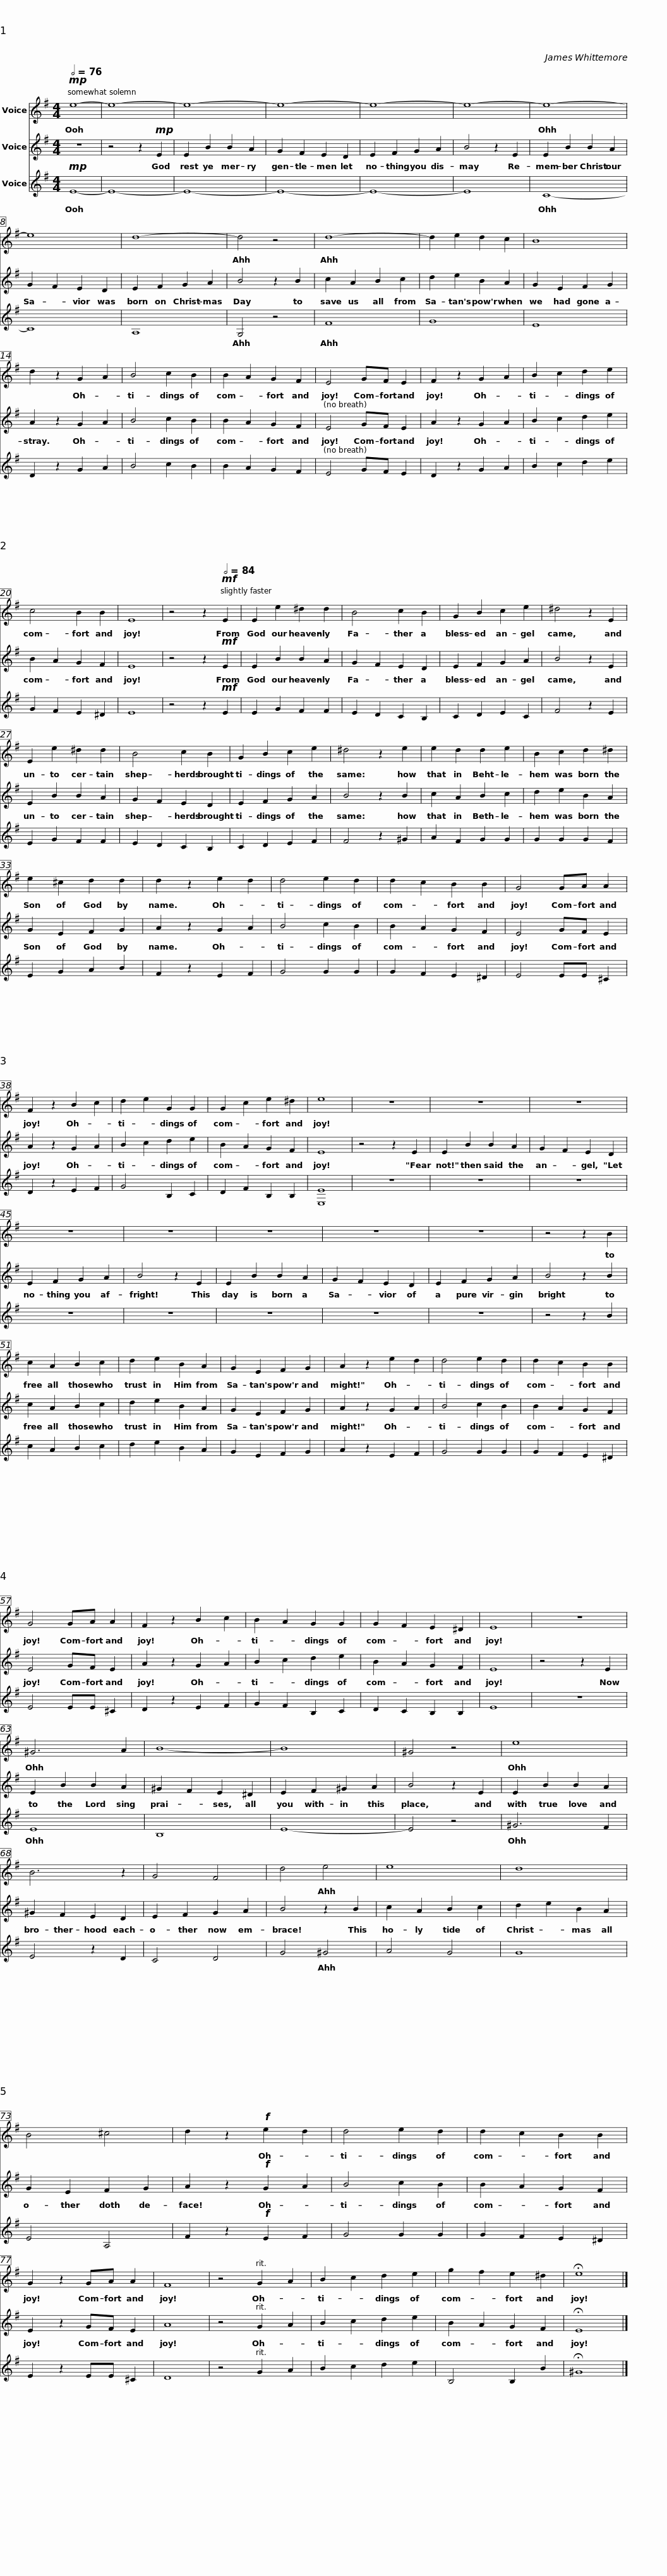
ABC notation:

X:1
%%score 1 2 3
L:1/8
Q:1/2=76
M:4/4
I:linebreak $
K:G
V:1 treble
V:2 treble
V:3 treble
V:1
!mp! e8- | e8- | e8- | e8- | e8- | %5
 e8- | e8- |$ e8 | d8- | d4 z4 | %10
 d8- | d2 e2 d2 c2 | B8 |$ d2 z2 G2 A2 | B4 c2 B2 | %15
 B2 A2 G2 F2 | E4 GF E2 | F2 z2 G2 A2 | B2 c2 d2 e2 | c4 B2 B2 | %20
 E8 |$ z4 z2[Q:1/2=84]!mf! E2 | E2 e2 ^d2 d2 | B4 c2 B2 | G2 B2 c2 e2 | %25
 ^d4 z2 E2 | E2 e2 ^d2 d2 |$ B4 c2 B2 | G2 B2 c2 e2 | ^d4 z2 e2 | %30
 e2 d2 d2 e2 | B2 c2 d2 ^d2 | e2 ^c2 d2 d2 |$ d2 z2 e2 d2 | d4 e2 d2 | %35
 d2 c2 B2 B2 | G4 GA A2 | F2 z2 B2 c2 | d2 e2 G2 G2 | G2 c2 e2 ^d2 | %40
 e8 |$ z8 | z8 | z8 | z8 | %45
 z8 | z8 | z8 |$ z8 | z4 z2 B2 | %50
 c2 A2 B2 c2 | d2 e2 B2 A2 | G2 E2 F2 G2 | A2 z2 e2 d2 |$ d4 e2 d2 | %55
 d2 c2 B2 B2 | G4 GA A2 | F2 z2 B2 c2 | B2 A2 G2 G2 | G2 F2 E2 ^D2 | %60
 E8 | z8 |$ ^G6 A2 | B8- | B8 | %65
 ^G4 z4 | e8 | B6 z2 |$ G4 F4 | d4 e4 | %70
 e8 | d8 | B4 ^c4 | d2 z2!f! e2 d2 | d4 e2 d2 |$ %75
 d2 c2 B2 B2 | G2 z2 GA A2 | F8 | z4 G2 A2 | B2 c2 d2 e2 | %80
 g2 f2 e2 ^d2 | !fermata!e8 |] %82
V:2
 z8 | z4 z2!mp! E2 | E2 B2 B2 A2 | G2 F2 E2 D2 | E2 F2 G2 A2 | %5
 B4 z2 E2 | E2 B2 B2 A2 |$ G2 F2 E2 D2 | E2 F2 G2 A2 | B4 z2 B2 | %10
 c2 A2 B2 c2 | d2 e2 B2 A2 | G2 E2 F2 G2 |$ A2 z2 G2 A2 | B4 c2 B2 | %15
 B2 A2 G2 F2 | E4 GF E2 | A2 z2 G2 A2 | B2 c2 d2 e2 | B2 A2 G2 F2 | %20
 E8 |$ z4 z2!mf! E2 | E2 B2 B2 A2 | G2 F2 E2 D2 | E2 F2 G2 A2 | %25
 B4 z2 E2 | E2 B2 B2 A2 |$ G2 F2 E2 D2 | E2 F2 G2 A2 | B4 z2 B2 | %30
 c2 A2 B2 c2 | d2 e2 B2 A2 | G2 E2 F2 G2 |$ A2 z2 G2 A2 | B4 c2 B2 | %35
 B2 A2 G2 F2 | E4 GF E2 | A2 z2 G2 A2 | B2 c2 d2 e2 | B2 A2 G2 F2 | %40
 E8 |$ z4 z2 E2 | E2 B2 B2 A2 | G2 F2 E2 D2 | E2 F2 G2 A2 | %45
 B4 z2 E2 | E2 B2 B2 A2 | G2 F2 E2 D2 |$ E2 F2 G2 A2 | B4 z2 B2 | %50
 c2 A2 B2 c2 | d2 e2 B2 A2 | G2 E2 F2 G2 | A2 z2 G2 A2 |$ B4 c2 B2 | %55
 B2 A2 G2 F2 | E4 GF E2 | A2 z2 G2 A2 | B2 c2 d2 e2 | B2 A2 G2 F2 | %60
 E8 | z4 z2 E2 |$ E2 B2 B2 A2 | ^G2 F2 E2 ^D2 | E2 F2 ^G2 A2 | %65
 B4 z2 E2 | E2 B2 B2 A2 | ^G2 F2 E2 D2 |$ E2 F2 G2 A2 | B4 z2 B2 | %70
 c2 A2 B2 c2 | d2 e2 B2 A2 | G2 E2 F2 G2 | A2 z2!f! G2 A2 | B4 c2 B2 |$ %75
 B2 A2 G2 F2 | E2 z2 GF E2 | A8 | z4 G2 A2 | B2 c2 d2 e2 | %80
 B2 A2 G2 F2 | !fermata!E8 |] %82
V:3
!mp! E8- | E8- | E8- | E8- | E8- | %5
 E8 | C8- |$ C8 | A,8 | G,4 z4 | %10
 F8 | G8 | E8 |$ D2 z2 G2 A2 | B4 c2 B2 | %15
 B2 A2 G2 F2 | E4 GF E2 | D2 z2 G2 A2 | B2 c2 d2 e2 | G2 F2 E2 ^D2 | %20
 E8 |$ z4 z2!mf! E2 | E2 G2 F2 F2 | E2 D2 C2 B,2 | C2 D2 E2 C2 | %25
 F4 z2 E2 | E2 G2 F2 F2 |$ E2 D2 C2 B,2 | C2 D2 E2 F2 | F4 z2 ^G2 | %30
 A2 F2 G2 G2 | G2 G2 G2 F2 | E2 G2 A2 B2 |$ F2 z2 E2 F2 | G4 G2 G2 | %35
 G2 F2 E2 ^D2 | E4 EE ^C2 | D2 z2 E2 F2 | G4 B,2 C2 | D2 F2 B,2 B,2 | %40
 [E,E]8 |$ z8 | z8 | z8 | z8 | %45
 z8 | z8 | z8 |$ z8 | z4 z2 B2 | %50
 c2 A2 B2 c2 | d2 e2 B2 A2 | G2 E2 F2 G2 | A2 z2 E2 F2 |$ G4 G2 G2 | %55
 G2 F2 E2 ^D2 | E4 EE ^C2 | D2 z2 E2 F2 | G2 F2 B,2 C2 | D2 C2 B,2 B,2 | %60
 E8 | z8 |$ E8 | B,8 | E8- | %65
 E4 z4 | ^G6 F2 | E4 z2 D2 |$ C4 D4 | G4 ^G4 | %70
 A4 G4 | G8 | E4 A,4 | F2 z2!f! E2 F2 | G4 G2 G2 |$ %75
 G2 F2 E2 ^D2 | E2 z2 EE ^C2 | D8 | z4 G2 A2 | B2 c2 d2 e2 | %80
 B,4 B,2 B2 | !fermata!^G8 |] %82
